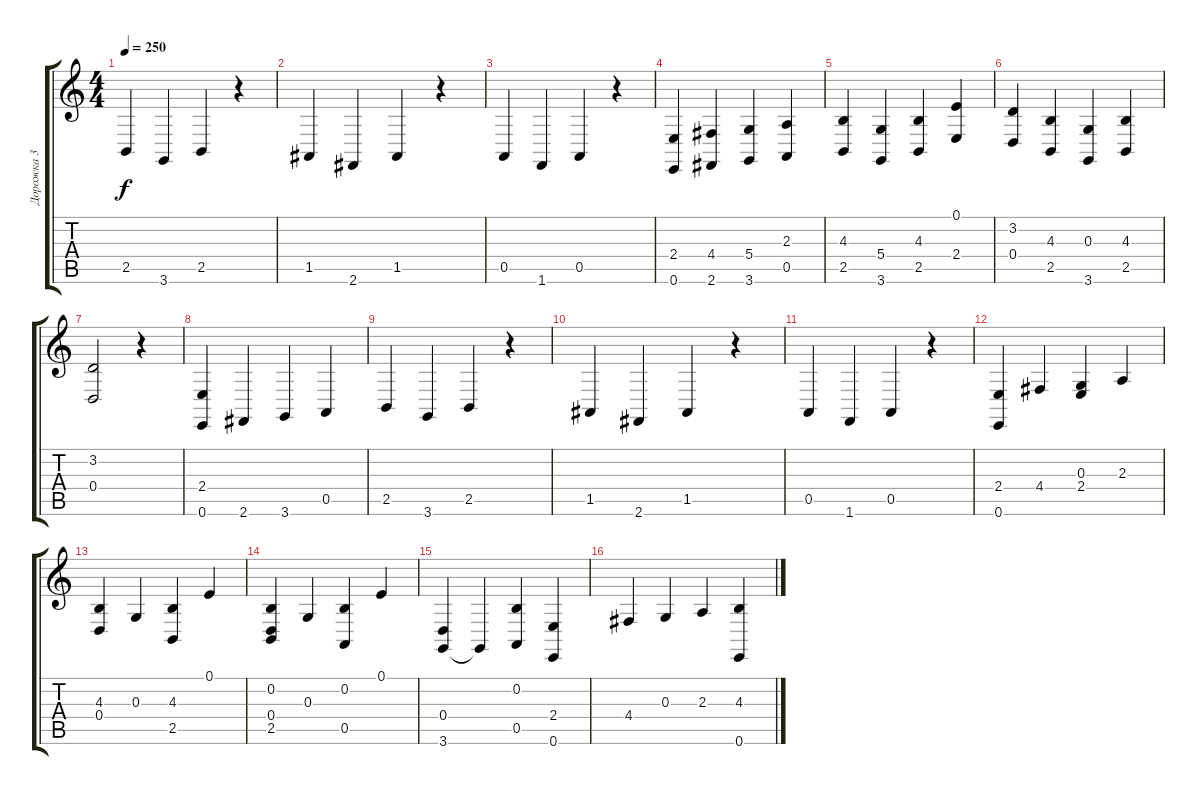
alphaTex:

\track ("Дорожка 3" "Дорожка 3") {instrument lead7fifths}
\staff {score tabs}
\tuning (E4 B3 G3 D3 A2 E2) {hide}
\ts (4 4)
\tempo 250
\clef g2
\ks c
2.5.4{dy f} 3.6.4 2.5.4 r.4 |
1.5.4 2.6.4 1.5.4 r.4 |
0.5.4 1.6.4 0.5.4 r.4 |
(2.4 0.6).4 (4.4 2.6).4 (5.4 3.6).4 (2.3 0.5).4 |
(4.3 2.5).4 (5.4 3.6).4 (4.3 2.5).4 (0.1 2.4).4 |
(3.2 0.4).4 (4.3 2.5).4 (0.3 3.6).4 (4.3 2.5).4 |
(3.2 0.4).2 r.4 |
(2.4 0.6).4 2.6.4 3.6.4 0.5.4 |
2.5.4 3.6.4 2.5.4 r.4 |
1.5.4 2.6.4 1.5.4 r.4 |
0.5.4 1.6.4 0.5.4 r.4 |
(2.4 0.6).4 4.4.4 (0.3 2.4).4 2.3.4 |
(4.3 0.4).4 0.3.4 (4.3 2.5).4 0.1.4 |
(0.2 0.4 2.5).4 0.3.4 (0.2 0.5).4 0.1.4 |
(0.4 3.6).4 3.6{t}.4 (0.2 0.5).4 (2.4 0.6).4 |
4.4.4 0.3.4 2.3.4 (4.3 0.6).4
